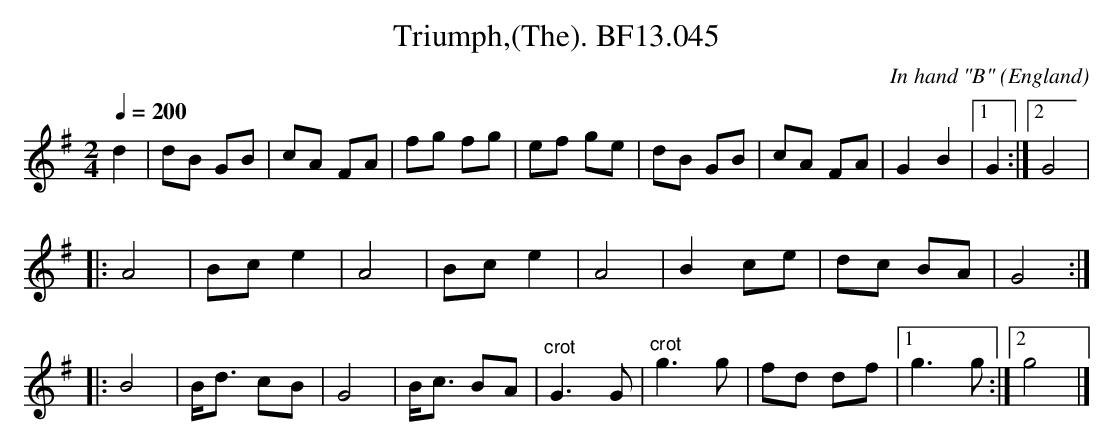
X:1
T:Triumph,(The). BF13.045
C:In hand "B"
L:1/8
M:2/4
O:England
Q:1/4=200
K:G major
d2|dB GB|cA FA|fg fg|ef ge|dB GB|cA FA|G2B2|1G2:|2G4|!
|:A4|Bc e2|A4|Bce2|A4|B2ce|dc BA|G4:|!
|:B4|B<d cB|G4|B<c BA|"^crot"G3G|"^crot"g3g|fd df|1g3g:|2g4|]
